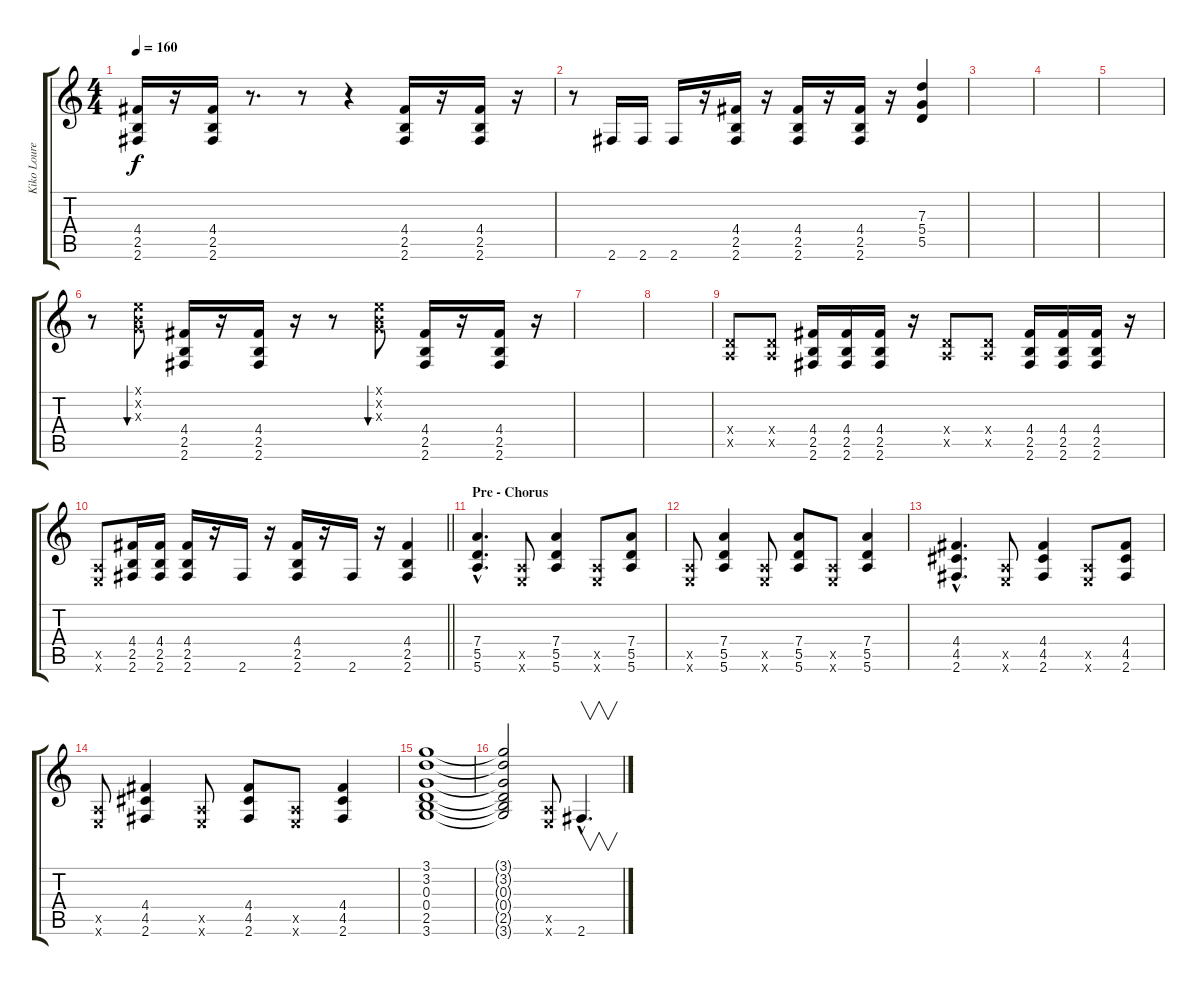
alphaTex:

\track ("Kiko Loureiro" "Kiko Loure") {instrument distortionguitar}
\staff {score tabs}
\tuning (E4 B3 G3 D3 A2 E2) {hide}
\ts (4 4)
\tempo 160
\clef g2
\ks c
(4.4 2.5 2.6).16{dy f} r.16 (4.4 2.5 2.6).16 r.8{d} r.8 r.4 (4.4 2.5 2.6).16 r.16 (4.4 2.5 2.6).16 r.16 |
r.8 2.6.16 2.6.16 2.6.16 r.16 (4.4 2.5 2.6).16 r.16 (4.4 2.5 2.6).16 r.16 (4.4 2.5 2.6).16 r.16 (7.3 5.4 5.5).4 |
|
|
|
r.8 (0.1{x} 0.2{x} 0.3{x}).8{bu 60} (4.4 2.5 2.6).16 r.16 (4.4 2.5 2.6).16 r.16 r.8 (0.1{x} 0.2{x} 0.3{x}).8{bu 60} (4.4 2.5 2.6).16 r.16 (4.4 2.5 2.6).16 r.16 |
|
|
(0.4{x} 0.5{x}).8 (0.4{x} 0.5{x}).8 (4.4 2.5 2.6).16 (4.4 2.5 2.6).16 (4.4 2.5 2.6).16 r.16 (0.4{x} 0.5{x}).8 (0.4{x} 0.5{x}).8 (4.4 2.5 2.6).16 (4.4 2.5 2.6).16 (4.4 2.5 2.6).16 r.16 |
\barLineRight lightlight
(0.5{x} 0.6{x}).8 (4.4 2.5 2.6).16 (4.4 2.5 2.6).16 (4.4 2.5 2.6).16 r.16 2.6.16 r.16 (4.4 2.5 2.6).16 r.16 2.6.16 r.16 (4.4 2.5 2.6).4 |
\section ("" "Pre - Chorus")
(7.4{hac} 5.5{hac} 5.6{hac}).4{d} (0.5{x} 0.6{x}).8 (7.4 5.5 5.6).4 (0.5{x} 0.6{x}).8 (7.4 5.5 5.6).8 |
(0.5{x} 0.6{x}).8 (7.4 5.5 5.6).4 (0.5{x} 0.6{x}).8 (7.4 5.5 5.6).8 (0.5{x} 0.6{x}).8 (7.4 5.5 5.6).4 |
(4.4{hac} 4.5{hac} 2.6{hac}).4{d} (0.5{x} 0.6{x}).8 (4.4 4.5 2.6).4 (0.5{x} 0.6{x}).8 (4.4 4.5 2.6).8 |
(0.5{x} 0.6{x}).8 (4.4 4.5 2.6).4 (0.5{x} 0.6{x}).8 (4.4 4.5 2.6).8 (0.5{x} 0.6{x}).8 (4.4 4.5 2.6).4 |
(3.1 3.2 0.3 0.4 2.5 3.6).1 |
(3.1{t} 3.2{t} 0.3{t} 0.4{t} 2.5{t} 3.6{t}).2 (0.5{x} 0.6{x}).8 2.6{hac}.4{v d}
